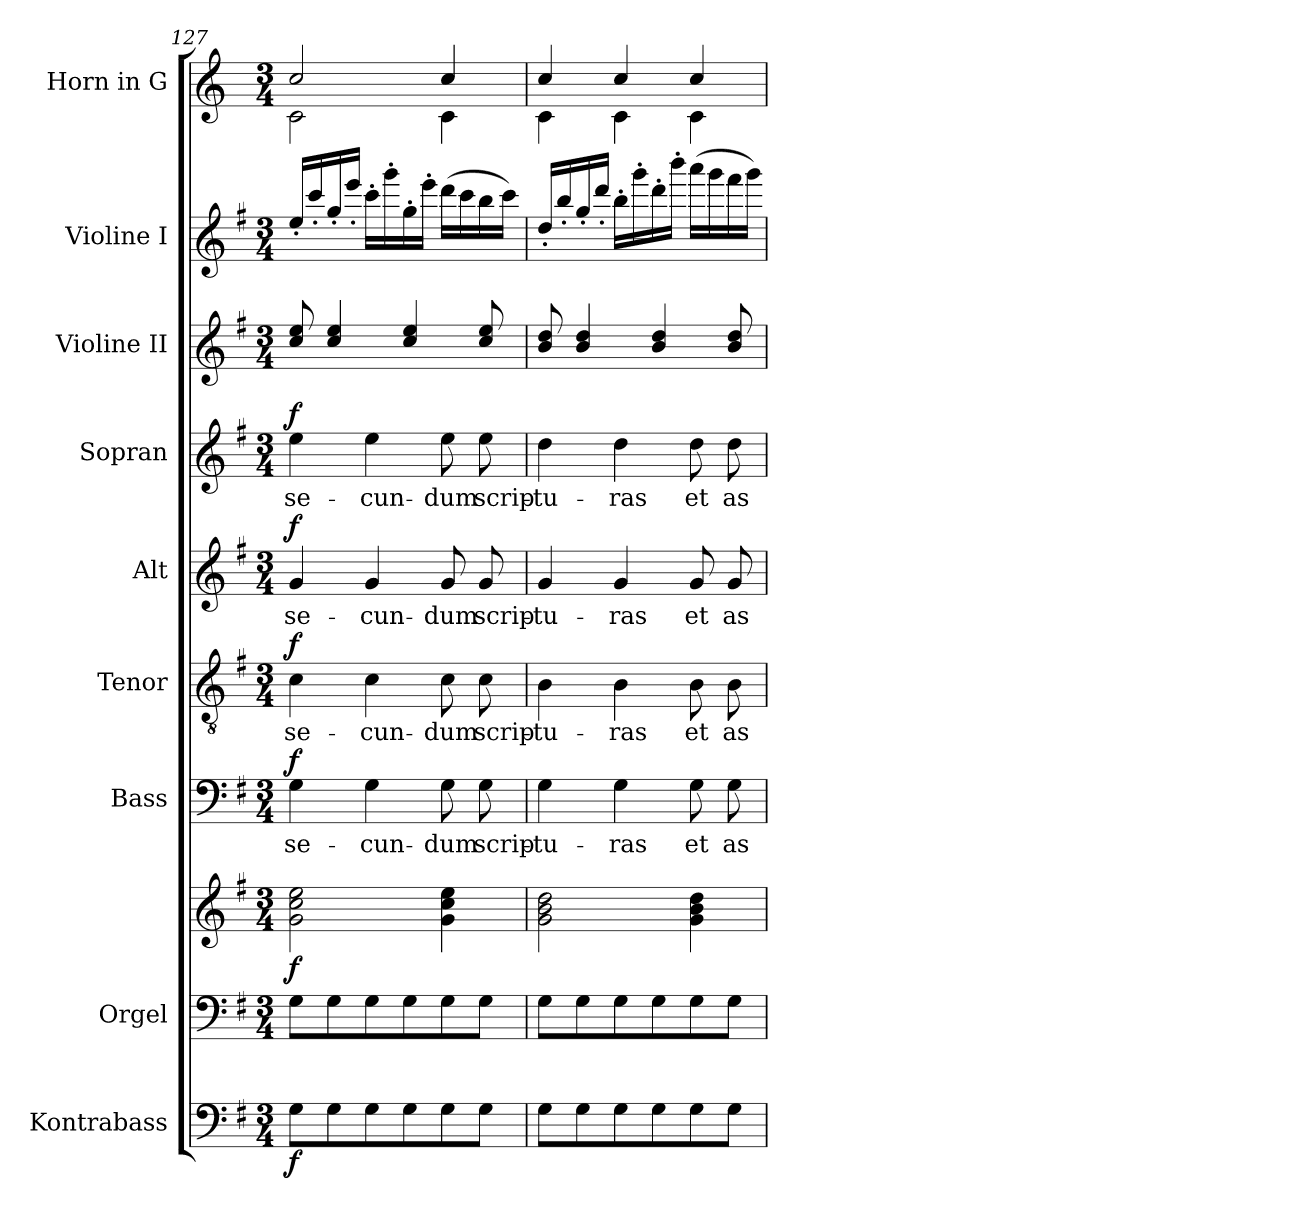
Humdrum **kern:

**kern	**dynam	**kern	**kern	**dynam	**kern	**text	**dynam	**kern	**text	**dynam	**kern	**text	**dynam	**kern	**text	**dynam	**kern	**kern	**kern
*part9	*part9	*part8	*part8	*part8	*part7	*part7	*part7	*part6	*part6	*part6	*part5	*part5	*part5	*part4	*part4	*part4	*part3	*part2	*part1
*staff10	*staff10	*staff9	*staff8	*staff8/9	*staff7	*staff7	*staff7	*staff6	*staff6	*staff6	*staff5	*staff5	*staff5	*staff4	*staff4	*staff4	*staff3	*staff2	*staff1
*I"Kontrabass	*	*I"Orgel	*	*	*I"Bass	*	*	*I"Tenor	*	*	*I"Alt	*	*	*I"Sopran	*	*	*I"Violine II	*I"Violine I	*I"Horn in G
*I'Kb.	*	*I'Org.	*	*	*I'B	*	*	*I'T	*	*	*I'A	*	*	*I'S	*	*	*I'Vl. II	*I'Vl. I	*I'Hrn.
!!LO:PB:g=z
*clefF4	*	*clefF4	*clefG2	*	*clefF4	*	*	*clefGv2	*	*	*clefG2	*	*	*clefG2	*	*	*clefG2	*clefG2	*clefG2
*ITrd7c12	*	*	*	*	*	*	*	*	*	*	*	*	*	*	*	*	*ITrd7c12	*ITrd7c12	*ITrd3c5
*k[f#]	*	*k[f#]	*k[f#]	*	*k[f#]	*	*	*k[f#]	*	*	*k[f#]	*	*	*k[f#]	*	*	*k[f#]	*k[f#]	*k[f#]
*G:	*	*G:	*G:	*	*G:	*	*	*G:	*	*	*G:	*	*	*G:	*	*	*G:	*G:	*G:
*M3/4	*	*M3/4	*M3/4	*	*M3/4	*	*	*M3/4	*	*	*M3/4	*	*	*M3/4	*	*	*M3/4	*M3/4	*M3/4
=127	=127	=127	=127	=127	=127	=127	=127	=127	=127	=127	=127	=127	=127	=127	=127	=127	=127	=127	=127
!	!LO:DY:b	!	!	!LO:DY:b	!	!LO:LY:b	!LO:DY:a	!	!LO:LY:b	!LO:DY:a	!	!LO:LY:b	!LO:DY:a	!	!LO:LY:b	!LO:DY:a	!	!	!
*	*	*	*	*	*	*	*	*	*	*	*	*	*	*	*	*	*	*	*^
8GG\L	f	8G\L	2g\ 2cc\ 2ee\	f	4G\	se-	f	4c\	se-	f	4g/	se-	f	4ee\	se-	f	8c/ 8e/	16e'</LL	2g/	2G\
.	.	.	.	.	.	.	.	.	.	.	.	.	.	.	.	.	.	16cc'</	.	.
8GG\	.	8G\	.	.	.	.	.	.	.	.	.	.	.	.	.	.	4c/ 4e/	16g'</	.	.
.	.	.	.	.	.	.	.	.	.	.	.	.	.	.	.	.	.	16ee'</JJ	.	.
!	!	!	!	!	!	!LO:LY:b	!	!	!LO:LY:b	!	!	!LO:LY:b	!	!	!LO:LY:b	!	!	!	!	!
8GG\	.	8G\	.	.	4G\	-cun-	.	4c\	-cun-	.	4g/	-cun-	.	4ee\	-cun-	.	.	16cc'>\LL	.	.
.	.	.	.	.	.	.	.	.	.	.	.	.	.	.	.	.	.	16gg'>\	.	.
8GG\	.	8G\	.	.	.	.	.	.	.	.	.	.	.	.	.	.	4c/ 4e/	16g'>\	.	.
.	.	.	.	.	.	.	.	.	.	.	.	.	.	.	.	.	.	16ee'>\JJ	.	.
!	!	!	!	!	!	!LO:LY:b	!	!	!LO:LY:b	!	!	!LO:LY:b	!	!	!LO:LY:b	!	!	!	!	!
8GG\	.	8G\	4g\ 4cc\ 4ee\	.	8G\	-dum	.	8c\	-dum	.	8g/	-dum	.	8ee\	-dum	.	.	(>16dd\LL	4g/	4G\
.	.	.	.	.	.	.	.	.	.	.	.	.	.	.	.	.	.	16cc\	.	.
!	!	!	!	!	!	!LO:LY:b	!	!	!LO:LY:b	!	!	!LO:LY:b	!	!	!LO:LY:b	!	!	!	!	!
8GG\J	.	8G\J	.	.	8G\	scrip-	.	8c\	scrip-	.	8g/	scrip-	.	8ee\	scrip-	.	8c/ 8e/	16b\	.	.
.	.	.	.	.	.	.	.	.	.	.	.	.	.	.	.	.	.	16cc\JJ)	.	.
=128	=128	=128	=128	=128	=128	=128	=128	=128	=128	=128	=128	=128	=128	=128	=128	=128	=128	=128	=128	=128
!	!	!	!	!	!	!LO:LY:b	!	!	!LO:LY:b	!	!	!LO:LY:b	!	!	!LO:LY:b	!	!	!	!	!
8GG\L	.	8G\L	2g\ 2b\ 2dd\	.	4G\	-tu-	.	4B\	-tu-	.	4g/	-tu-	.	4dd\	-tu-	.	8B/ 8d/	16d'</LL	4g/	4G\
.	.	.	.	.	.	.	.	.	.	.	.	.	.	.	.	.	.	16b'</	.	.
8GG\	.	8G\	.	.	.	.	.	.	.	.	.	.	.	.	.	.	4B/ 4d/	16g'</	.	.
.	.	.	.	.	.	.	.	.	.	.	.	.	.	.	.	.	.	16dd'</JJ	.	.
!	!	!	!	!	!	!LO:LY:b	!	!	!LO:LY:b	!	!	!LO:LY:b	!	!	!LO:LY:b	!	!	!	!	!
8GG\	.	8G\	.	.	4G\	-ras	.	4B\	-ras	.	4g/	-ras	.	4dd\	-ras	.	.	16b'>\LL	4g/	4G\
.	.	.	.	.	.	.	.	.	.	.	.	.	.	.	.	.	.	16gg'>\	.	.
8GG\	.	8G\	.	.	.	.	.	.	.	.	.	.	.	.	.	.	4B/ 4d/	16dd'>\	.	.
.	.	.	.	.	.	.	.	.	.	.	.	.	.	.	.	.	.	16bb'>\JJ	.	.
!	!	!	!	!	!	!LO:LY:b	!	!	!LO:LY:b	!	!	!LO:LY:b	!	!	!LO:LY:b	!	!	!	!	!
8GG\	.	8G\	4g\ 4b\ 4dd\	.	8G\	et	.	8B\	et	.	8g/	et	.	8dd\	et	.	.	(>16aa\LL	4g/	4G\
.	.	.	.	.	.	.	.	.	.	.	.	.	.	.	.	.	.	16gg\	.	.
!	!	!	!	!	!	!LO:LY:b	!	!	!LO:LY:b	!	!	!LO:LY:b	!	!	!LO:LY:b	!	!	!	!	!
8GG\J	.	8G\J	.	.	8G\	as-	.	8B\	as-	.	8g/	as-	.	8dd\	as-	.	8B/ 8d/	16ff#\	.	.
.	.	.	.	.	.	.	.	.	.	.	.	.	.	.	.	.	.	16gg\JJ)	.	.
*	*	*	*	*	*	*	*	*	*	*	*	*	*	*	*	*	*	*	*v	*v
=	=	=	=	=	=	=	=	=	=	=	=	=	=	=	=	=	=	=	=
*-	*-	*-	*-	*-	*-	*-	*-	*-	*-	*-	*-	*-	*-	*-	*-	*-	*-	*-	*-
